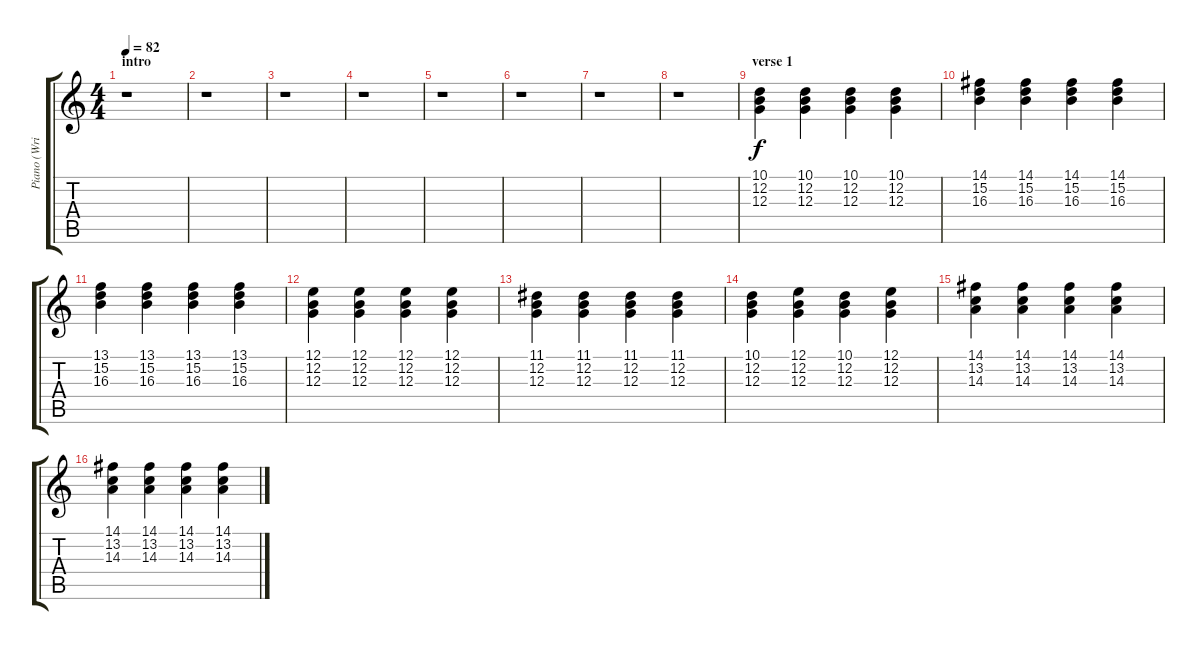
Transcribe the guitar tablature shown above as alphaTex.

\track ("Piano (Wright)" "Piano (Wri") {instrument acousticgrandpiano}
\staff {score tabs}
\tuning (E4 B3 G3 D3 A2 E2) {hide}
\ts (4 4)
\section ("" "intro")
\tempo 82
\clef g2
\ks c
r.1{dy f instrument acousticgrandpiano} |
r.1 |
r.1 |
r.1 |
r.1 |
r.1 |
r.1 |
r.1 |
\section ("" "verse 1")
(10.1 12.2 12.3).4 (10.1 12.2 12.3).4 (10.1 12.2 12.3).4 (10.1 12.2 12.3).4 |
(14.1 15.2 16.3).4 (14.1 15.2 16.3).4 (14.1 15.2 16.3).4 (14.1 15.2 16.3).4 |
(13.1 15.2 16.3).4 (13.1 15.2 16.3).4 (13.1 15.2 16.3).4 (13.1 15.2 16.3).4 |
(12.1 12.2 12.3).4 (12.1 12.2 12.3).4 (12.1 12.2 12.3).4 (12.1 12.2 12.3).4 |
(11.1 12.2 12.3).4 (11.1 12.2 12.3).4 (11.1 12.2 12.3).4 (11.1 12.2 12.3).4 |
(10.1 12.2 12.3).4 (12.1 12.2 12.3).4 (10.1 12.2 12.3).4 (12.1 12.2 12.3).4 |
(14.1 13.2 14.3).4 (14.1 13.2 14.3).4 (14.1 13.2 14.3).4 (14.1 13.2 14.3).4 |
(14.1 13.2 14.3).4 (14.1 13.2 14.3).4 (14.1 13.2 14.3).4 (14.1 13.2 14.3).4
